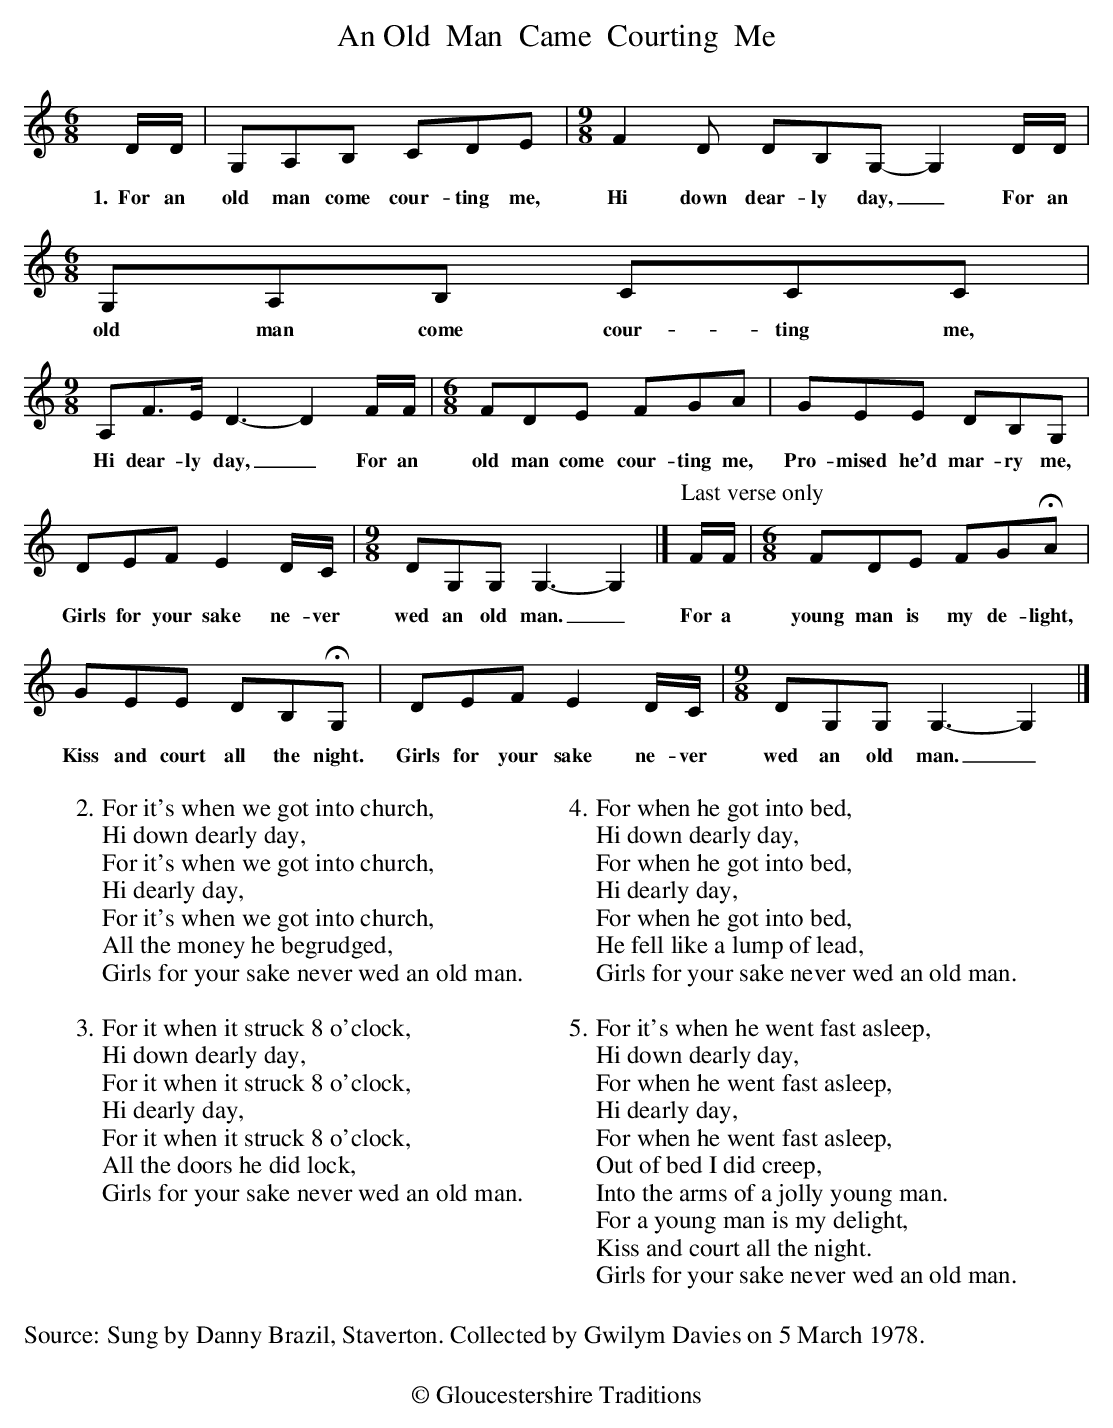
X:1
T:Old  Man  Came  Courting  Me, An
M:6/8
L:1/8
K:Gmix
D/2D/2|G,A,B, CDE|[M:9/8]F2 D DB,G,-G,2D/2D/2|[M:6/8]G,A,B, CCC|
w:1.~~For an old man come cour-ting me, Hi down dear-ly day,_For an old man come cour-ting me,
[M:9/8]A,F>E D3-D2F/2F/2|[M:6/8]FDE FGA|GEE DB,G,|
w:Hi dear-ly day,_For an old man come cour-ting me, Pro-mised he'd mar-ry me,
DEFE2D/2C/2|[M:9/8]DG,G, G,3-G,2|][P:Last verse only]F/2F/2|[M:6/8]FDE FGHA|
w:Girls for your sake ne-ver wed an old man._For a young man is my de-light,
GEE DB,HG,|DEF E2D/2C/2|[M:9/8]DG,G, G,3-G,2|]
w:Kiss and court all the night. Girls for your sake ne-ver wed an old man._
%%text
%%text
W:2.For it's when we got into church,
W:Hi down dearly day,
W:For it's when we got into church,
W:Hi dearly day,
W:For it's when we got into church,
W:All the money he begrudged,
W:Girls for your sake never wed an old man.
W:
W:3.For it when it struck 8 o'clock,
W:Hi down dearly day,
W:For it when it struck 8 o'clock,
W:Hi dearly day,
W:For it when it struck 8 o'clock,
W:All the doors he did lock,
W:Girls for your sake never wed an old man.
W:
W:4.For when he got into bed,
W:Hi down dearly day,
W:For when he got into bed,
W:Hi dearly day,
W:For when he got into bed,
W:He fell like a lump of lead,
W:Girls for your sake never wed an old man.
W:
W:5.For it's when he went fast asleep,
W:Hi down dearly day,
W:For when he went fast asleep,
W:Hi dearly day,
W:For when he went fast asleep,
W:Out of bed I did creep,
W:Into the arms of a jolly young man.
W:For a young man is my delight,
W:Kiss and court all the night.
W:Girls for your sake never wed an old man.
W:
